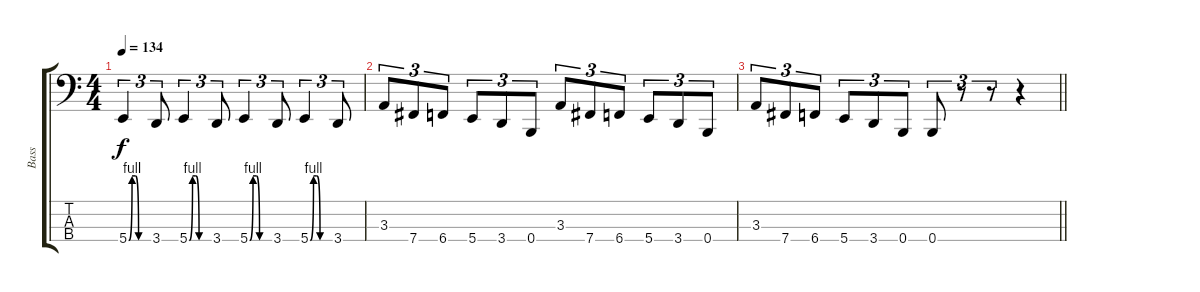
\track ("Bass" "Bass") {instrument electricbassfinger}
\staff {score tabs}
\tuning (E2 B1 Gb1 B0) {hide}
\ts (4 4)
\tempo 134
\clef f4
\ks c
5.4{be (custom 0 0 10 4 20 4 30 0 60 0)}.4{tu (3 2) dy f} 3.4.8{tu (3 2)} 5.4{be (custom 0 0 10 4 20 4 30 0 60 0)}.4{tu (3 2)} 3.4.8{tu (3 2)} 5.4{be (custom 0 0 10 4 20 4 30 0 60 0)}.4{tu (3 2)} 3.4.8{tu (3 2)} 5.4{be (custom 0 0 10 4 20 4 30 0 60 0)}.4{tu (3 2)} 3.4.8{tu (3 2)} |
3.3.8{tu (3 2)} 7.4.8{tu (3 2)} 6.4.8{tu (3 2)} 5.4.8{tu (3 2)} 3.4.8{tu (3 2)} 0.4.8{tu (3 2)} 3.3.8{tu (3 2)} 7.4.8{tu (3 2)} 6.4.8{tu (3 2)} 5.4.8{tu (3 2)} 3.4.8{tu (3 2)} 0.4.8{tu (3 2)} |
\barLineRight lightlight
3.3.8{tu (3 2)} 7.4.8{tu (3 2)} 6.4.8{tu (3 2)} 5.4.8{tu (3 2)} 3.4.8{tu (3 2)} 0.4.8{tu (3 2)} 0.4.8{tu (3 2)} r.8{tu (3 2)} r.8{tu (3 2)} r.4
